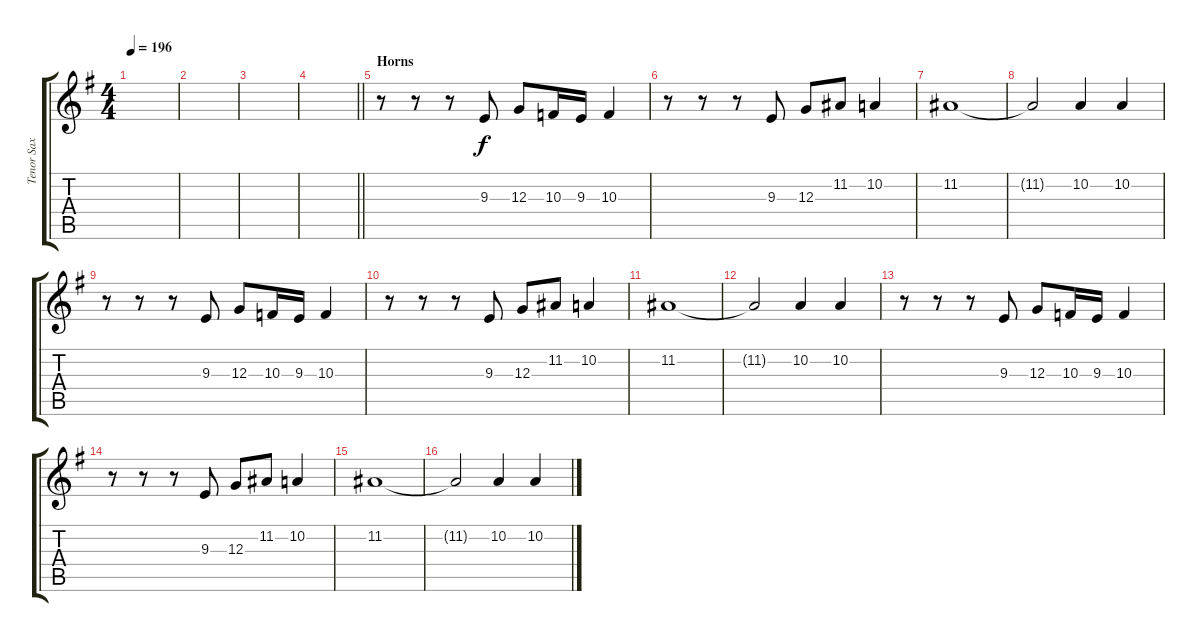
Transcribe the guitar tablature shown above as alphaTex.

\track ("Tenor Sax" "Tenor Sax") {instrument tenorsax}
\staff {score tabs}
\tuning (E4 B3 G3 D3 A2 E2) {hide}
\ts (4 4)
\tempo 196
\clef g2
\ks eminor
|
|
|
\barLineRight lightlight
|
\section ("" "Horns")
r.8 r.8 r.8 9.3.8 12.3.8 10.3.16 9.3.16 10.3.4 |
r.8 r.8 r.8 9.3.8 12.3.8 11.2.8 10.2.4 |
11.2.1 |
11.2{t}.2 10.2.4 10.2.4 |
r.8 r.8 r.8 9.3.8 12.3.8 10.3.16 9.3.16 10.3.4 |
r.8 r.8 r.8 9.3.8 12.3.8 11.2.8 10.2.4 |
11.2.1 |
11.2{t}.2 10.2.4 10.2.4 |
r.8 r.8 r.8 9.3.8 12.3.8 10.3.16 9.3.16 10.3.4 |
r.8 r.8 r.8 9.3.8 12.3.8 11.2.8 10.2.4 |
11.2.1 |
11.2{t}.2 10.2.4 10.2.4
